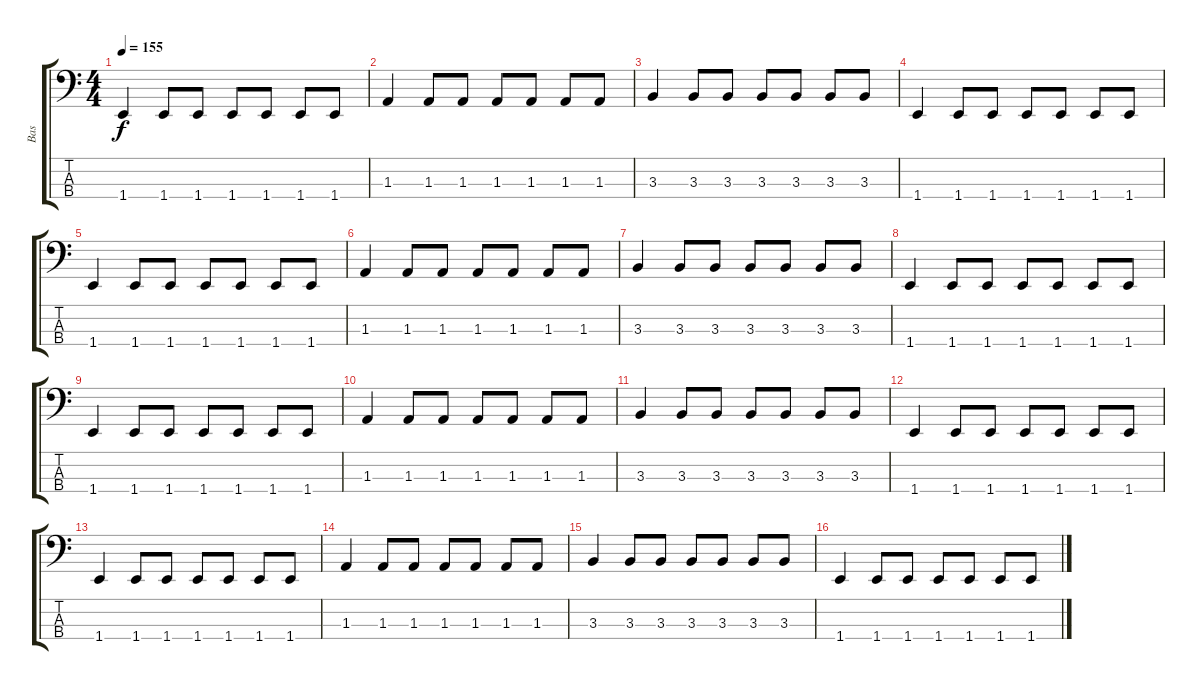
\track ("Bas" "Bas") {instrument electricbasspick}
\staff {score tabs}
\tuning (Gb2 Db2 Ab1 Eb1) {hide}
\ts (4 4)
\tempo 155
\clef f4
\ks c
1.4.4{dy f} 1.4.8 1.4.8 1.4.8 1.4.8 1.4.8 1.4.8 |
1.3.4 1.3.8 1.3.8 1.3.8 1.3.8 1.3.8 1.3.8 |
3.3.4 3.3.8 3.3.8 3.3.8 3.3.8 3.3.8 3.3.8 |
1.4.4 1.4.8 1.4.8 1.4.8 1.4.8 1.4.8 1.4.8 |
1.4.4 1.4.8 1.4.8 1.4.8 1.4.8 1.4.8 1.4.8 |
1.3.4 1.3.8 1.3.8 1.3.8 1.3.8 1.3.8 1.3.8 |
3.3.4 3.3.8 3.3.8 3.3.8 3.3.8 3.3.8 3.3.8 |
1.4.4 1.4.8 1.4.8 1.4.8 1.4.8 1.4.8 1.4.8 |
1.4.4 1.4.8 1.4.8 1.4.8 1.4.8 1.4.8 1.4.8 |
1.3.4 1.3.8 1.3.8 1.3.8 1.3.8 1.3.8 1.3.8 |
3.3.4 3.3.8 3.3.8 3.3.8 3.3.8 3.3.8 3.3.8 |
1.4.4 1.4.8 1.4.8 1.4.8 1.4.8 1.4.8 1.4.8 |
1.4.4 1.4.8 1.4.8 1.4.8 1.4.8 1.4.8 1.4.8 |
1.3.4 1.3.8 1.3.8 1.3.8 1.3.8 1.3.8 1.3.8 |
3.3.4 3.3.8 3.3.8 3.3.8 3.3.8 3.3.8 3.3.8 |
1.4.4 1.4.8 1.4.8 1.4.8 1.4.8 1.4.8 1.4.8
